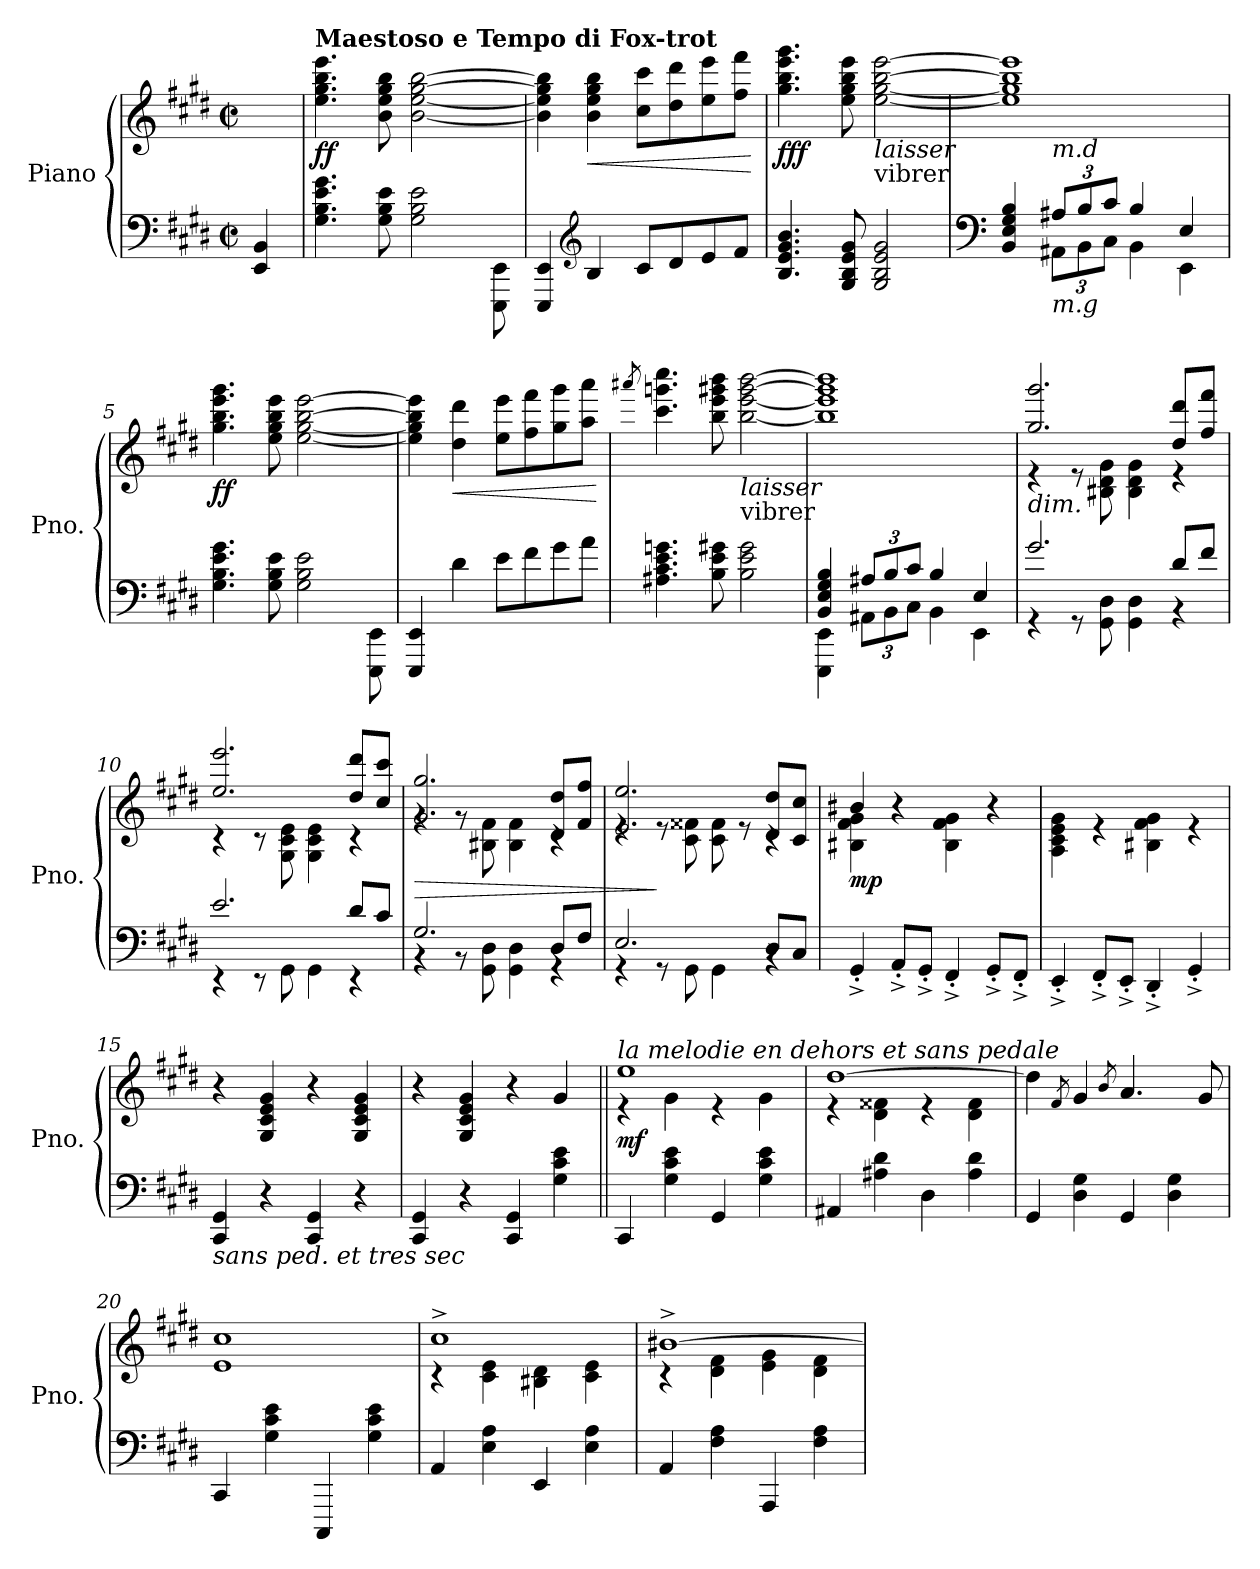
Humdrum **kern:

**kern	**kern	**dynam
*part1	*part1	*part1
*staff2	*staff1	*staff1/2
*I"Piano	*	*
*I'Pno.	*	*
*clefF4	*clefG2	*
*k[f#c#g#d#]	*k[f#c#g#d#]	*
*M2/2	*M2/2	*
*met(c|)	*met(c|)	*
*MM240	*MM240	*
=	=	=
4EE/ 4BB/	4ryy	.
=1	=1	=1
*^	*	*
!	!	!LO:TX:a:B:t=Maestoso e Tempo di Fox-trot	!
!	!	!	!LO:DY:b
4.G#\ 4.B\ 4.e\ 4.g#\	2.ryy	4.ee\ 4.gg#\ 4.bb\ 4.eee\	ff
8G#\ 8B\ 8e\	.	8b\ 8ee\ 8gg#\ 8bb\	.
2G#\ 2B\ 2e\	.	[2b\ [2ee\ [2gg#\ [2bb\	.
.	8ryy	.	.
.	8EEE\ 8EE\	.	.
*v	*v	*	*
=2	=2	=2
4EEE/ 4EE/	4b\] 4ee\] 4gg#\] 4bb\]	.
*clefG2	*	*
!	!	!LO:HP:b
4B/	4b\ 4ee\ 4gg#\ 4bb\	<
8c#/L	8cc#\ 8ccc#\L	.
8d#/	8dd#\ 8ddd#\	.
8e/	8ee\ 8eee\	.
8f#/J	8ff#\ 8fff#\J	.
.	.	[
=3	=3	=3
!	!	!LO:DY:b
4.B/ 4.e/ 4.g#/ 4.b/	4.gg#\ 4.bb\ 4.eee\ 4.ggg#\	fff
8G#/ 8B/ 8e/ 8g#/	8ee\ 8gg#\ 8bb\ 8eee\	.
!	!LO:TX:b:i:t=laisser	!
!	!LO:TX:b:t=vibrer	!
2G#/ 2B/ 2e/ 2g#/	[2ee\ [2gg#\ [2bb\ [2eee\	.
=4	=4	=4
*clefF4	*	*
*^	*	*
4BB/ 4E/ 4G#/ 4B/	4rGGyy	1ee] 1gg#] 1bb] 1eee]	.
*Xbrackettup	*	*	*
!LO:TX:a:i:t=m.d	!	!	!
!LO:TX:b:i:t=m.g	!	!	!
12AA#X\L	12A#X/L	.	.
12BB\	12B/	.	.
12C#\J	12c#/J	.	.
4BB\	4B/	.	.
4EE\	4E/	.	.
=5	=5	=5	=5
!	!	!	!LO:DY:b
4.G#\ 4.B\ 4.e\ 4.g#\	2.ryy	4.gg#\ 4.bb\ 4.eee\ 4.ggg#\	ff
8G#\ 8B\ 8e\	.	8ee\ 8gg#\ 8bb\ 8eee\	.
2G#\ 2B\ 2e\	.	[2ee\ [2gg#\ [2bb\ [2eee\	.
.	8ryy	.	.
.	8EEE\ 8EE\	.	.
*v	*v	*	*
!!LO:LB:g=z
=6	=6	=6
4EEE/ 4EE/	4ee\] 4gg#\] 4bb\] 4eee\]	.
!	!	!LO:HP:b
4d#\	4dd#\ 4ddd#\	<
8e\L	8ee\ 8eee\L	.
8f#\	8ff#\ 8fff#\	.
8g#\	8gg#\ 8ggg#\	.
8a\J	8aa\ 8aaa\J	.
.	.	[
=7	=7	=7
.	8qaaa#X/	.
4.A#X\ 4.c#\ 4.e\ 4.gn\	4.ccc#\ 4.gggn\ 4.cccc#\	.
8B\ 8e\ 8g#X\	8bb\ 8eee\ 8ggg#X\ 8bbb\	.
!	!LO:TX:b:i:t=laisser	!
!	!LO:TX:b:t=vibrer	!
2B\ 2e\ 2g#\	[2bb\ [2eee\ [2ggg#\ [2bbb\	.
=8	=8	=8
*^	*	*
4BB/ 4E/ 4G#/ 4B/	4EEE\ 4EE\	1bb] 1eee] 1ggg#] 1bbb]	.
12A#X/L	12AA#X\L	.	.
12B/	12BB\	.	.
12c#/J	12C#\J	.	.
4B/	4BB\	.	.
4E/	4EE\	.	.
=9	=9	=9	=9
*	*	*^	*
!	!	!LO:TX:b:i:t=dim.	!	!
2.g#/	4r	2.gg#/ 2.ggg#/	4r	.
.	8r	.	8r	.
.	8GG#\ 8D#\	.	8B#X\ 8d#\ 8g#\	.
.	4GG#\ 4D#\	.	4B#\ 4d#\ 4g#\	.
8d#/L	4r	8dd#/ 8ddd#/L	4r	.
8f#/J	.	8ff#/ 8fff#/J	.	.
=10	=10	=10	=10	=10
2.e/	4r	2.ee/ 2.eee/	4r	.
.	8r	.	8r	.
.	8GG#\	.	8G#\ 8c#\ 8e\	.
.	4GG#\	.	4G#\ 4c#\ 4e\	.
8d#/L	4r	8dd#/ 8ddd#/L	4r	.
8c#/J	.	8cc#/ 8ccc#/J	.	.
!!LO:LB:g=z	!!
=11	=11	=11	=11	=11
!	!	!	!	!LO:HP:b
2.G#/	4rBB	2.g#/ 2.gg#/	4rg	>
.	8rBB	.	8rg	.
.	8GG#\ 8D#\	.	8B#X\ 8f#\	.
.	4GG#\ 4D#\	.	4B#\ 4f#\	.
8D#/L	4rGG	8d#/ 8dd#/L	4rc	.
8F#/J	.	8f#/ 8ff#/J	.	.
=12	=12	=12	=12	=12
2.E/	4rGG	2.e/ 2.ee/	4re	.
.	8rGG	.	8re	]
.	8GG#\	.	8c#\ 8f##X\	.
.	4GG#\	.	8c#\ 8f##\	.
.	.	.	8re	.
8D#/L	4rBB	8d#/ 8dd#/L	4rc	.
8C#/J	.	8c#/ 8cc#/J	.	.
*v	*v	*	*	*
=13	=13	=13	=13
!	!	!	!LO:DY:b
4GG#'^/	4b#X/	4B#X\ 4f#\ 4g#\	mp
8AA'^/L	4ryy	4r	.
8GG#'^/J	.	.	.
4FF#'^/	2ryy	4B#\ 4f#\ 4g#\	.
8GG#'^/L	.	4r	.
8FF#'^/J	.	.	.
=14	=14	=14	=14
4EE'^/	1ryy	4A\ 4c#\ 4e\ 4g#\	.
8FF#'^/L	.	4r	.
8EE'^/J	.	.	.
4DD#'^/	.	4B#X\ 4f#\ 4g#\	.
4GG#'^/	.	4r	.
*	*v	*v	*
=15	=15	=15
*	*MM232	*
*	*^	*
!LO:TX:b:i:t=sans ped. et tres sec	!	!	!
*	*v	*v	*
4CC#/ 4GG#/	4r	.
4r	4G#/ 4c#/ 4e/ 4g#/	.
4CC#/ 4GG#/	4r	.
4r	4G#/ 4c#/ 4e/ 4g#/	.
=16	=16	=16
4CC#/ 4GG#/	4r	.
4r	4G#/ 4c#/ 4e/ 4g#/	.
4CC#/ 4GG#/	4r	.
4G#\ 4c#\ 4e\	4g#/	.
!!LO:LB:g=z
=17||	=17||	=17||
*	*MM228	*
*	*^	*
!	!LO:TX:a:i:t=la melodie en dehors et sans pedale	!	!
!	!	!	!LO:DY:b
4CC#/	1ee	4r	mf
4G#\ 4c#\ 4e\	.	4g#\	.
4GG#/	.	4r	.
4G#\ 4c#\ 4e\	.	4g#\	.
=18	=18	=18	=18
4AA#X/	[1dd#	4r	.
4A#X\ 4d#\	.	4d#\ 4f##X\	.
4D#\	.	4r	.
4A#\ 4d#\	.	4d#\ 4f##\	.
*	*v	*v	*
=19	=19	=19
4GG#/	4dd#\]	.
.	8qf#/	.
4D#\ 4G#\	4g#/	.
.	8qb/	.
4GG#/	4.a/	.
4D#\ 4G#\	.	.
.	8g#/	.
=20	=20	=20
4CC#/	1e 1cc#	.
4G#\ 4c#\ 4e\	.	.
4CCC#/	.	.
4G#\ 4c#\ 4e\	.	.
=21	=21	=21
*	*^	*
4AA/	1cc#^	4r	.
4E\ 4A\	.	4c#\ 4e\	.
4EE/	.	4B#X\ 4d#\	.
4E\ 4A\	.	4c#\ 4e\	.
=22	=22	=22	=22
4AA/	[1b#X^	4r	.
4F#\ 4A\	.	4d#\ 4f#\	.
4AAA/	.	4e\ 4g#\	.
4F#\ 4A\	.	4d#\ 4f#\	.
*	*v	*v	*
=	=	=
*-	*-	*-
